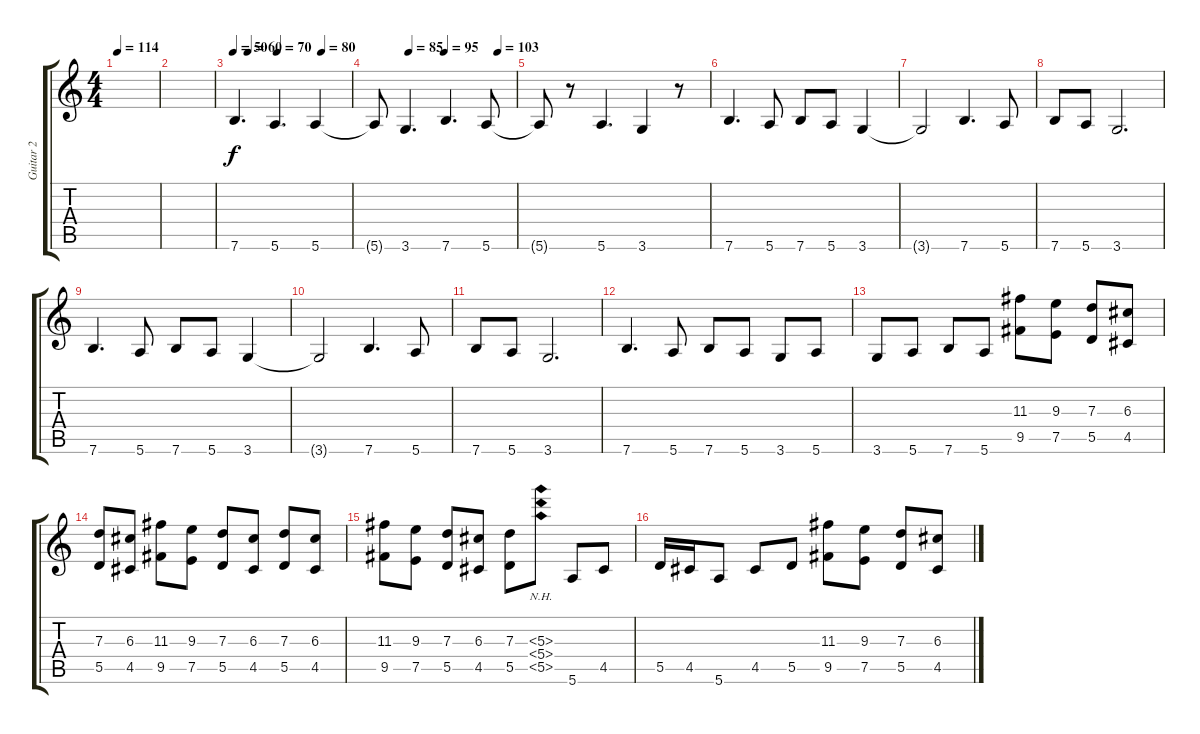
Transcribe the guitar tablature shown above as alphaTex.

\track ("Guitar 2" "Guitar 2") {instrument distortionguitar}
\staff {score tabs}
\tuning (E4 B3 G3 D3 A2 E2) {hide}
\ts (4 4)
\tempo 114
\clef g2
\ks c
|
|
\tempo 50
\tempo (60 0.125)
\tempo (70 0.375)
\tempo (80 0.75)
7.6.4{d volume 14 instrument distortionguitar} 5.6.4{d} 5.6.4 |
\tempo (85 0.25)
\tempo (95 0.5)
\tempo (103 0.875)
5.6{t}.8 3.6.4{d} 7.6.4{d} 5.6.8 |
5.6{t}.8 r.8 5.6.4{d} 3.6.4 r.8 |
7.6.4{d} 5.6.8 7.6.8 5.6.8 3.6.4 |
3.6{t}.2 7.6.4{d} 5.6.8 |
7.6.8 5.6.8 3.6.2{d} |
7.6.4{d} 5.6.8 7.6.8 5.6.8 3.6.4 |
3.6{t}.2 7.6.4{d} 5.6.8 |
7.6.8 5.6.8 3.6.2{d} |
7.6.4{d} 5.6.8 7.6.8 5.6.8 3.6.8 5.6.8 |
3.6.8 5.6.8 7.6.8 5.6.8 (11.3 9.5).8 (9.3 7.5).8 (7.3 5.5).8 (6.3 4.5).8 |
(7.3 5.5).8 (6.3 4.5).8 (11.3 9.5).8 (9.3 7.5).8 (7.3 5.5).8 (6.3 4.5).8 (7.3 5.5).8 (6.3 4.5).8 |
(11.3 9.5).8 (9.3 7.5).8 (7.3 5.5).8 (6.3 4.5).8 (7.3 5.5).8 (5.3{nh} 5.4{nh} 5.5{nh}).8 5.6.8 4.5.8 |
5.5.16 4.5.16 5.6.8 4.5.8 5.5.8 (11.3 9.5).8 (9.3 7.5).8 (7.3 5.5).8 (6.3 4.5).8
